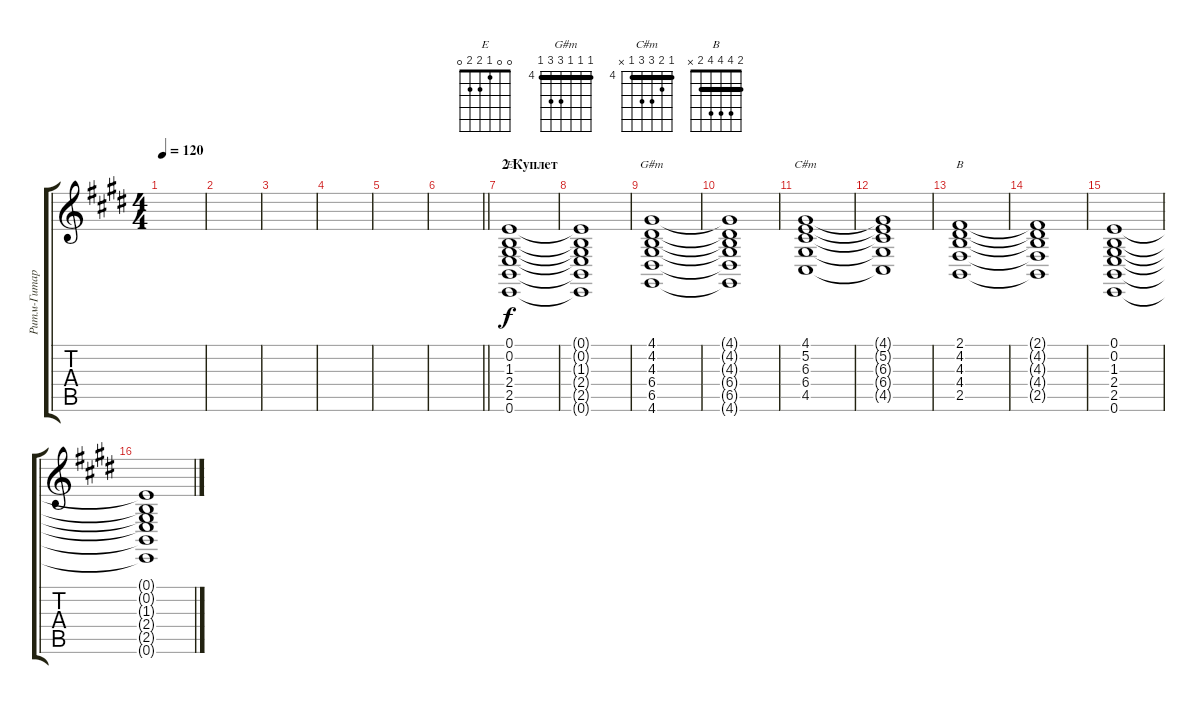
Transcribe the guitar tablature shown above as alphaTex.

\track ("Ритм-Гитара (Бой)" "Ритм-Гитар") {instrument orchestralharp}
\staff {score tabs}
\tuning (E4 B3 G3 D3 A2 E2) {hide}
\chord ("E" 0 0 1 2 2 0)
\chord ("G#m" 4 4 4 6 6 4) {firstfret 4 barre 4}
\chord ("C#m" 4 5 6 6 4 x) {firstfret 4 barre 4}
\chord ("B" 2 4 4 4 2 x) {barre 2}
\ts (4 4)
\tempo 120
\clef g2
\ks e
|
|
|
|
|
\barLineRight lightlight
|
\section ("" "2 Куплет")
(0.1 0.2 1.3 2.4 2.5 0.6).1{ch "E"} |
(0.1{t} 0.2{t} 1.3{t} 2.4{t} 2.5{t} 0.6{t}).1 |
(4.1 4.2 4.3 6.4 6.5 4.6).1{ch "G#m"} |
(4.1{t} 4.2{t} 4.3{t} 6.4{t} 6.5{t} 4.6{t}).1 |
(4.1 5.2 6.3 6.4 4.5).1{ch "C#m"} |
(4.1{t} 5.2{t} 6.3{t} 6.4{t} 4.5{t}).1 |
(2.1 4.2 4.3 4.4 2.5).1{ch "B"} |
(2.1{t} 4.2{t} 4.3{t} 4.4{t} 2.5{t}).1 |
(0.1 0.2 1.3 2.4 2.5 0.6).1 |
(0.1{t} 0.2{t} 1.3{t} 2.4{t} 2.5{t} 0.6{t}).1
